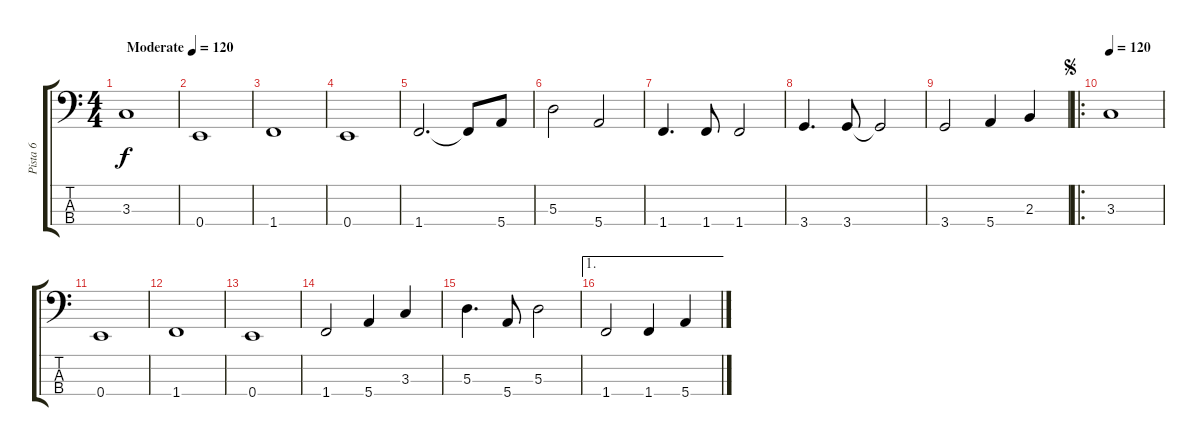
\track ("Pista 6" "Pista 6") {instrument electricbassfinger}
\staff {score tabs}
\tuning (G2 D2 A1 E1) {hide}
\ts (4 4)
\tempo (120 "Moderate")
\clef f4
\ks c
3.3.1{dy f instrument electricbassfinger} |
0.4.1 |
1.4.1 |
0.4.1 |
1.4.2{d} 1.4{t}.8 5.4.8 |
5.3.2 5.4.2 |
1.4.4{d} 1.4.8 1.4.2 |
3.4.4{d} 3.4.8 3.4{t}.2 |
3.4.2 5.4.4 2.3.4 |
\ro
\jump segno
\tempo 120
3.3.1 |
0.4.1 |
1.4.1 |
0.4.1 |
1.4.2 5.4.4 3.3.4 |
5.3.4{d} 5.4.8 5.3.2 |
\ae 1
1.4.2 1.4.4 5.4.4
